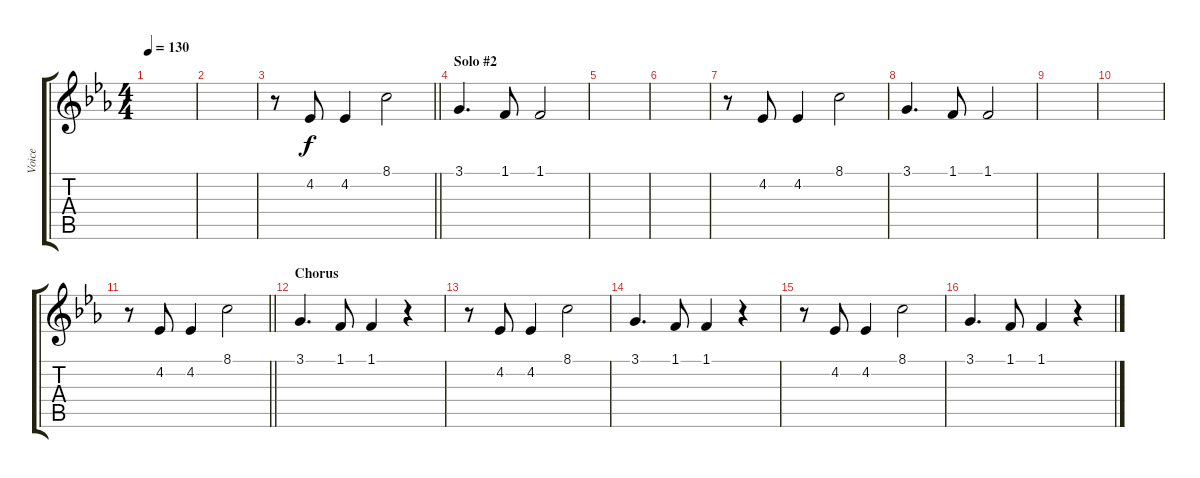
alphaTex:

\track ("Voice" "Voice") {instrument lead2sawtooth}
\staff {score tabs}
\tuning (E4 B3 G3 D3 A2 E2) {hide}
\ts (4 4)
\tempo 130
\clef g2
\ks eb
|
|
\barLineRight lightlight
r.8 4.2.8 4.2.4 8.1.2 |
\section ("" "Solo #2")
3.1.4{d} 1.1.8 1.1.2 |
|
|
r.8 4.2.8 4.2.4 8.1.2 |
3.1.4{d} 1.1.8 1.1.2 |
|
|
\barLineRight lightlight
r.8 4.2.8 4.2.4 8.1.2 |
\section ("" "Chorus")
3.1.4{d} 1.1.8 1.1.4 r.4 |
r.8 4.2.8 4.2.4 8.1.2 |
3.1.4{d} 1.1.8 1.1.4 r.4 |
r.8 4.2.8 4.2.4 8.1.2 |
3.1.4{d} 1.1.8 1.1.4 r.4
